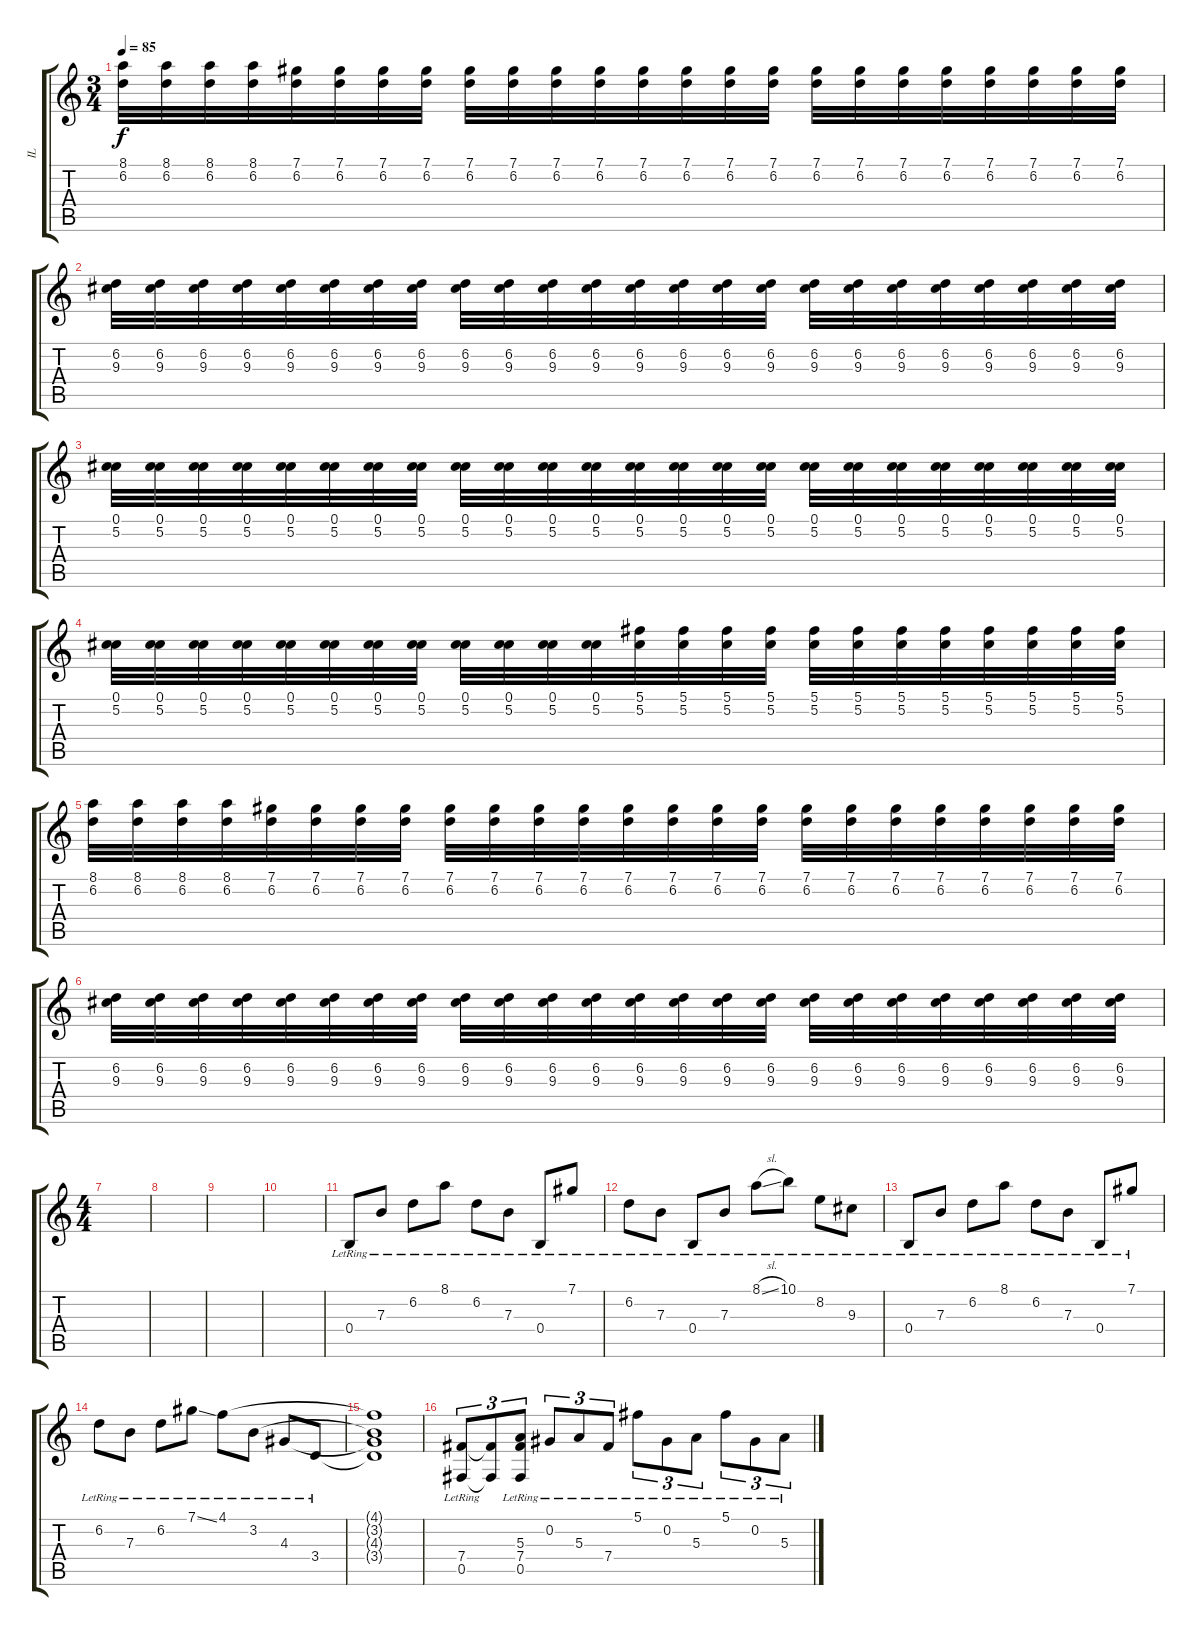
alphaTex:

\track ("IL" "IL") {instrument distortionguitar}
\staff {score tabs}
\tuning (Db4 Ab3 E3 B2 Gb2 Db2) {hide}
\ts (3 4)
\tempo 85
\clef g2
\ks c
(8.1 6.2).32{dy f} (8.1 6.2).32 (8.1 6.2).32 (8.1 6.2).32 (7.1 6.2).32 (7.1 6.2).32 (7.1 6.2).32 (7.1 6.2).32 (7.1 6.2).32 (7.1 6.2).32 (7.1 6.2).32 (7.1 6.2).32 (7.1 6.2).32 (7.1 6.2).32 (7.1 6.2).32 (7.1 6.2).32 (7.1 6.2).32 (7.1 6.2).32 (7.1 6.2).32 (7.1 6.2).32 (7.1 6.2).32 (7.1 6.2).32 (7.1 6.2).32 (7.1 6.2).32 |
(6.2 9.3).32 (6.2 9.3).32 (6.2 9.3).32 (6.2 9.3).32 (6.2 9.3).32 (6.2 9.3).32 (6.2 9.3).32 (6.2 9.3).32 (6.2 9.3).32 (6.2 9.3).32 (6.2 9.3).32 (6.2 9.3).32 (6.2 9.3).32 (6.2 9.3).32 (6.2 9.3).32 (6.2 9.3).32 (6.2 9.3).32 (6.2 9.3).32 (6.2 9.3).32 (6.2 9.3).32 (6.2 9.3).32 (6.2 9.3).32 (6.2 9.3).32 (6.2 9.3).32 |
(0.1 5.2).32 (0.1 5.2).32 (0.1 5.2).32 (0.1 5.2).32 (0.1 5.2).32 (0.1 5.2).32 (0.1 5.2).32 (0.1 5.2).32 (0.1 5.2).32 (0.1 5.2).32 (0.1 5.2).32 (0.1 5.2).32 (0.1 5.2).32 (0.1 5.2).32 (0.1 5.2).32 (0.1 5.2).32 (0.1 5.2).32 (0.1 5.2).32 (0.1 5.2).32 (0.1 5.2).32 (0.1 5.2).32 (0.1 5.2).32 (0.1 5.2).32 (0.1 5.2).32 |
(0.1 5.2).32 (0.1 5.2).32 (0.1 5.2).32 (0.1 5.2).32 (0.1 5.2).32 (0.1 5.2).32 (0.1 5.2).32 (0.1 5.2).32 (0.1 5.2).32 (0.1 5.2).32 (0.1 5.2).32 (0.1 5.2).32 (5.1 5.2).32 (5.1 5.2).32 (5.1 5.2).32 (5.1 5.2).32 (5.1 5.2).32 (5.1 5.2).32 (5.1 5.2).32 (5.1 5.2).32 (5.1 5.2).32 (5.1 5.2).32 (5.1 5.2).32 (5.1 5.2).32 |
(8.1 6.2).32 (8.1 6.2).32 (8.1 6.2).32 (8.1 6.2).32 (7.1 6.2).32 (7.1 6.2).32 (7.1 6.2).32 (7.1 6.2).32 (7.1 6.2).32 (7.1 6.2).32 (7.1 6.2).32 (7.1 6.2).32 (7.1 6.2).32 (7.1 6.2).32 (7.1 6.2).32 (7.1 6.2).32 (7.1 6.2).32 (7.1 6.2).32 (7.1 6.2).32 (7.1 6.2).32 (7.1 6.2).32 (7.1 6.2).32 (7.1 6.2).32 (7.1 6.2).32 |
(6.2 9.3).32 (6.2 9.3).32 (6.2 9.3).32 (6.2 9.3).32 (6.2 9.3).32 (6.2 9.3).32 (6.2 9.3).32 (6.2 9.3).32 (6.2 9.3).32 (6.2 9.3).32 (6.2 9.3).32 (6.2 9.3).32 (6.2 9.3).32 (6.2 9.3).32 (6.2 9.3).32 (6.2 9.3).32 (6.2 9.3).32 (6.2 9.3).32 (6.2 9.3).32 (6.2 9.3).32 (6.2 9.3).32 (6.2 9.3).32 (6.2 9.3).32 (6.2 9.3).32 |
\ts (4 4)
|
|
|
|
0.4{lr}.8 7.3{lr}.8 6.2{lr}.8 8.1{lr}.8 6.2{lr}.8 7.3{lr}.8 0.4{lr}.8 7.1{lr}.8 |
6.2{lr}.8 7.3{lr}.8 0.4{lr}.8 7.3{lr}.8 8.1{sl lr}.8 10.1{lr}.8 8.2{lr}.8 9.3{lr}.8 |
0.4{lr}.8 7.3{lr}.8 6.2{lr}.8 8.1{lr}.8 6.2{lr}.8 7.3{lr}.8 0.4{lr}.8 7.1{lr}.8 |
6.2{lr}.8 7.3{lr}.8 6.2{lr}.8 7.1{ss lr}.8 4.1{lr}.8 3.2{lr}.8 4.3{lr}.8 3.4{lr}.8 |
(4.1{t} 3.2{t} 4.3{t} 3.4{t}).1 |
(7.4{lr} 0.5{lr}).8{tu (3 2)} (7.4{t} 0.5{t}).8{tu (3 2)} (5.3{lr} 7.4{lr} 0.5{lr}).8{tu (3 2)} 0.2{lr}.8{tu (3 2)} 5.3{lr}.8{tu (3 2)} 7.4{lr}.8{tu (3 2)} 5.1{lr}.8{tu (3 2)} 0.2{lr}.8{tu (3 2)} 5.3{lr}.8{tu (3 2)} 5.1{lr}.8{tu (3 2)} 0.2{lr}.8{tu (3 2)} 5.3{lr}.8{tu (3 2)}
